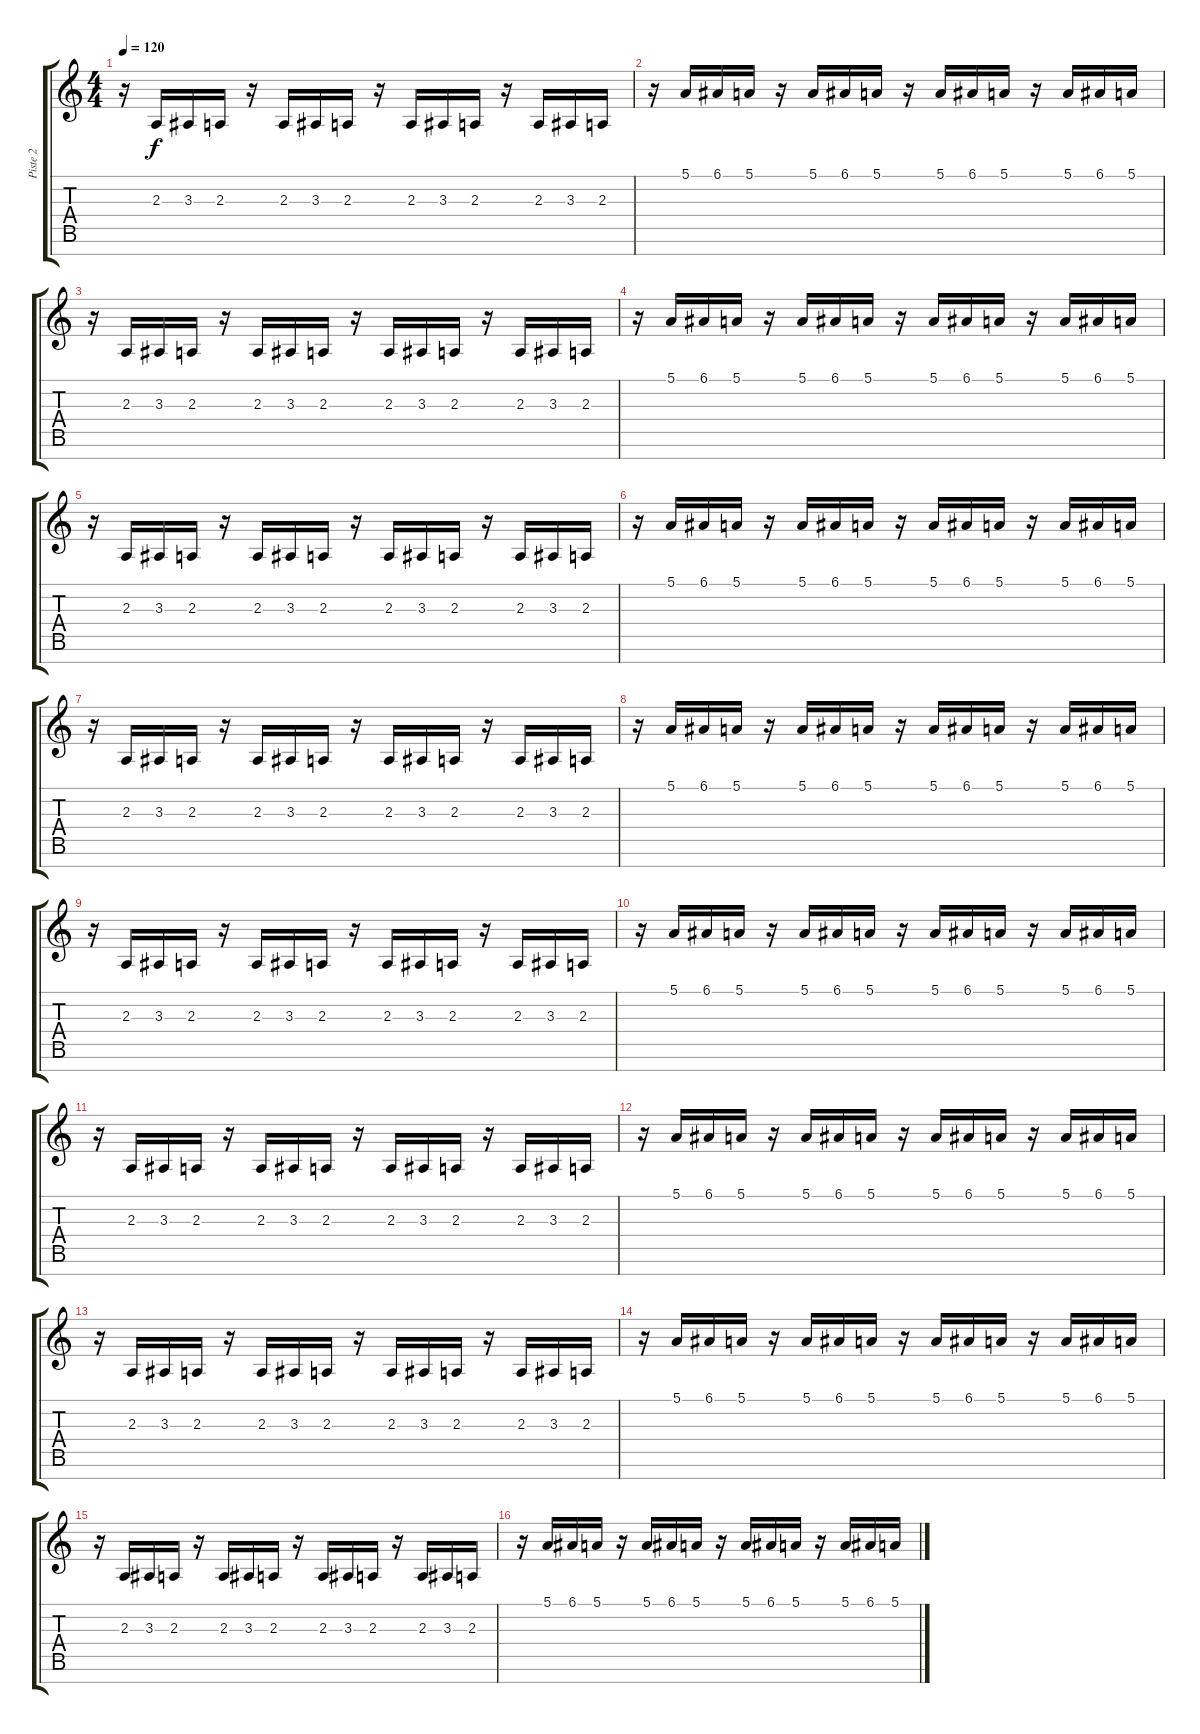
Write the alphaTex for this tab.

\track ("Piste 2" "Piste 2") {instrument acousticgrandpiano}
\staff {score tabs}
\tuning (E4 B3 G3 D3 A2 E2 B1) {hide}
\ts (4 4)
\tempo 120
\clef g2
\ks c
r.16{dy f} 2.3.16 3.3.16 2.3.16 r.16 2.3.16 3.3.16 2.3.16 r.16 2.3.16 3.3.16 2.3.16 r.16 2.3.16 3.3.16 2.3.16 |
r.16 5.1.16 6.1.16 5.1.16 r.16 5.1.16 6.1.16 5.1.16 r.16 5.1.16 6.1.16 5.1.16 r.16 5.1.16 6.1.16 5.1.16 |
r.16 2.3.16 3.3.16 2.3.16 r.16 2.3.16 3.3.16 2.3.16 r.16 2.3.16 3.3.16 2.3.16 r.16 2.3.16 3.3.16 2.3.16 |
r.16 5.1.16 6.1.16 5.1.16 r.16 5.1.16 6.1.16 5.1.16 r.16 5.1.16 6.1.16 5.1.16 r.16 5.1.16 6.1.16 5.1.16 |
r.16 2.3.16 3.3.16 2.3.16 r.16 2.3.16 3.3.16 2.3.16 r.16 2.3.16 3.3.16 2.3.16 r.16 2.3.16 3.3.16 2.3.16 |
r.16 5.1.16 6.1.16 5.1.16 r.16 5.1.16 6.1.16 5.1.16 r.16 5.1.16 6.1.16 5.1.16 r.16 5.1.16 6.1.16 5.1.16 |
r.16 2.3.16 3.3.16 2.3.16 r.16 2.3.16 3.3.16 2.3.16 r.16 2.3.16 3.3.16 2.3.16 r.16 2.3.16 3.3.16 2.3.16 |
r.16 5.1.16 6.1.16 5.1.16 r.16 5.1.16 6.1.16 5.1.16 r.16 5.1.16 6.1.16 5.1.16 r.16 5.1.16 6.1.16 5.1.16 |
r.16 2.3.16 3.3.16 2.3.16 r.16 2.3.16 3.3.16 2.3.16 r.16 2.3.16 3.3.16 2.3.16 r.16 2.3.16 3.3.16 2.3.16 |
r.16 5.1.16 6.1.16 5.1.16 r.16 5.1.16 6.1.16 5.1.16 r.16 5.1.16 6.1.16 5.1.16 r.16 5.1.16 6.1.16 5.1.16 |
r.16 2.3.16 3.3.16 2.3.16 r.16 2.3.16 3.3.16 2.3.16 r.16 2.3.16 3.3.16 2.3.16 r.16 2.3.16 3.3.16 2.3.16 |
r.16 5.1.16 6.1.16 5.1.16 r.16 5.1.16 6.1.16 5.1.16 r.16 5.1.16 6.1.16 5.1.16 r.16 5.1.16 6.1.16 5.1.16 |
r.16 2.3.16 3.3.16 2.3.16 r.16 2.3.16 3.3.16 2.3.16 r.16 2.3.16 3.3.16 2.3.16 r.16 2.3.16 3.3.16 2.3.16 |
r.16 5.1.16 6.1.16 5.1.16 r.16 5.1.16 6.1.16 5.1.16 r.16 5.1.16 6.1.16 5.1.16 r.16 5.1.16 6.1.16 5.1.16 |
r.16 2.3.16 3.3.16 2.3.16 r.16 2.3.16 3.3.16 2.3.16 r.16 2.3.16 3.3.16 2.3.16 r.16 2.3.16 3.3.16 2.3.16 |
r.16 5.1.16 6.1.16 5.1.16 r.16 5.1.16 6.1.16 5.1.16 r.16 5.1.16 6.1.16 5.1.16 r.16 5.1.16 6.1.16 5.1.16
